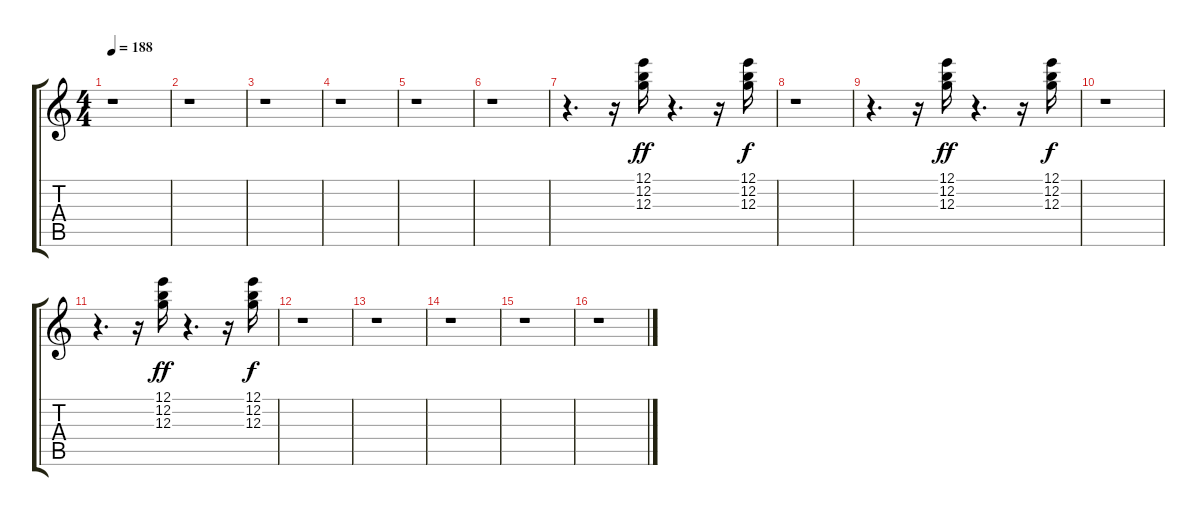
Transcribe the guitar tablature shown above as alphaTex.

\track "" {instrument electricguitarclean}
\staff {score tabs}
\tuning (E4 B3 G3 D3 A2 E2) {hide}
\ts (4 4)
\tempo 188
\clef g2
\ks c
r.1{dy ff} |
r.1 |
r.1 |
r.1 |
r.1 |
r.1 |
r.4{d} r.16 (12.1 12.2 12.3).16{balance 11 instrument electricguitarclean} r.4{d} r.16 (12.1 12.2 12.3).16{dy f} |
r.1 |
r.4{d} r.16 (12.1 12.2 12.3).16{dy ff} r.4{d} r.16 (12.1 12.2 12.3).16{dy f} |
r.1 |
r.4{d} r.16 (12.1 12.2 12.3).16{dy ff} r.4{d} r.16 (12.1 12.2 12.3).16{dy f} |
r.1 |
r.1 |
r.1 |
r.1 |
r.1
